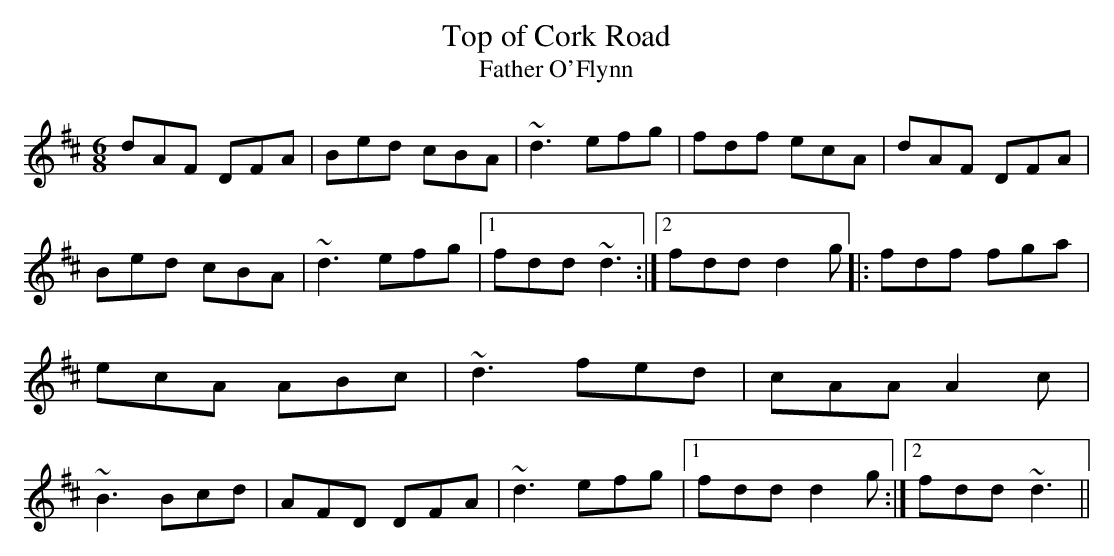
X:1
T:Top of Cork Road
T:Father O'Flynn
M:6/8
K:D
dAF DFA|Bed cBA|~d3 efg|fdf ecA|\
dAF DFA|Bed cBA|~d3 efg|1 fdd ~d3:|2 fdd d2g|:\
fdf fga|ecA ABc|~d3 fed|cAA A2c|\
~B3 Bcd|AFD DFA|~d3 efg|1fdd d2g:|2 fdd ~d3||
